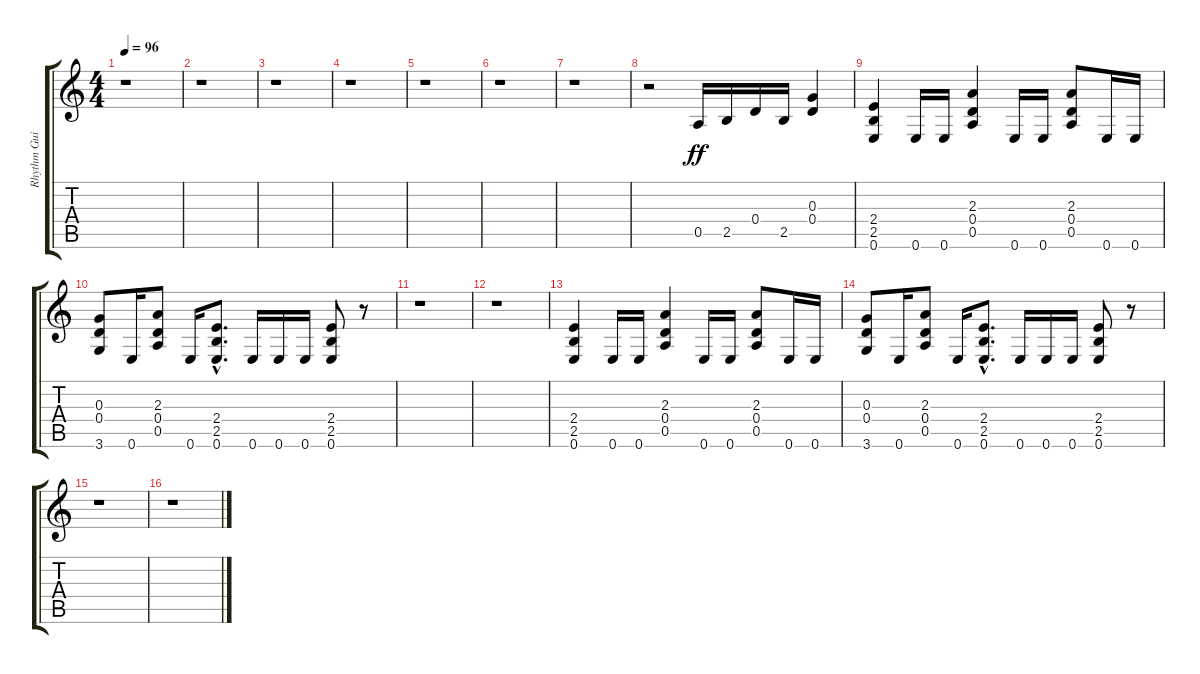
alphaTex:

\track ("Rhythm Guitar" "Rhythm Gui") {instrument overdrivenguitar}
\staff {score tabs}
\tuning (E4 B3 G3 D3 A2 E2) {hide}
\ts (4 4)
\tempo 96
\clef g2
\ks c
r.1{dy f} |
r.1 |
r.1 |
r.1 |
r.1 |
r.1 |
r.1 |
r.2 0.5.16{dy ff} 2.5.16 0.4.16 2.5.16 (0.3 0.4).4 |
(2.4 2.5 0.6).4 0.6.16 0.6.16 (2.3 0.4 0.5).4 0.6.16 0.6.16 (2.3 0.4 0.5).8 0.6.16 0.6.16 |
(0.3 0.4 3.6).8 0.6.16 (2.3 0.4 0.5).8 0.6.16 (2.4{hac} 2.5{hac} 0.6{hac}).8{d} 0.6.16 0.6.16 0.6.16 (2.4 2.5 0.6).8 r.8 |
r.1 |
r.1 |
(2.4 2.5 0.6).4 0.6.16 0.6.16 (2.3 0.4 0.5).4 0.6.16 0.6.16 (2.3 0.4 0.5).8 0.6.16 0.6.16 |
(0.3 0.4 3.6).8 0.6.16 (2.3 0.4 0.5).8 0.6.16 (2.4{hac} 2.5{hac} 0.6{hac}).8{d} 0.6.16 0.6.16 0.6.16 (2.4 2.5 0.6).8 r.8 |
r.1 |
r.1
